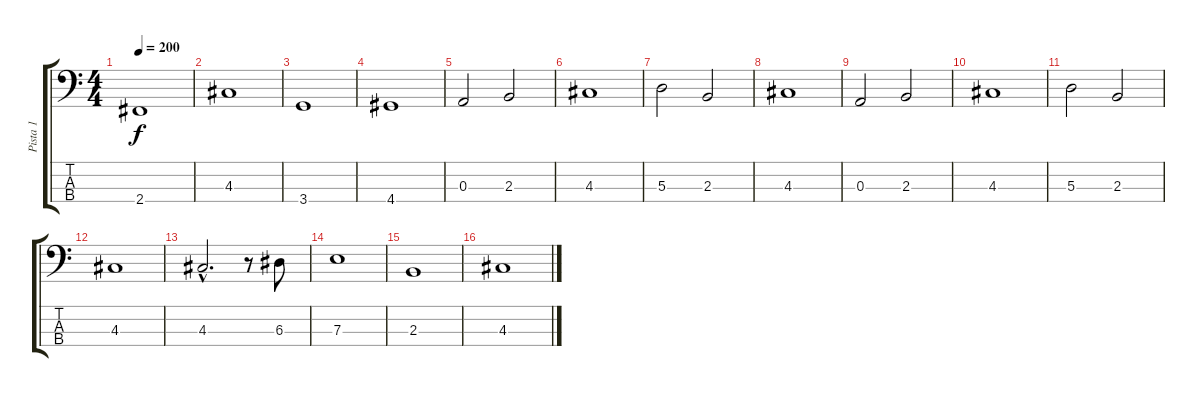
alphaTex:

\track ("Pista 1" "Pista 1") {instrument electricbassfinger}
\staff {score tabs}
\tuning (G2 D2 A1 E1) {hide}
\ts (4 4)
\tempo 200
\clef f4
\ks c
2.4.1{dy f} |
4.3.1 |
3.4.1 |
4.4.1 |
0.3.2 2.3.2 |
4.3.1 |
5.3.2 2.3.2 |
4.3.1 |
0.3.2 2.3.2 |
4.3.1 |
5.3.2 2.3.2 |
4.3.1 |
4.3{hac}.2{d} r.8 6.3.8 |
7.3.1 |
2.3.1 |
4.3.1
